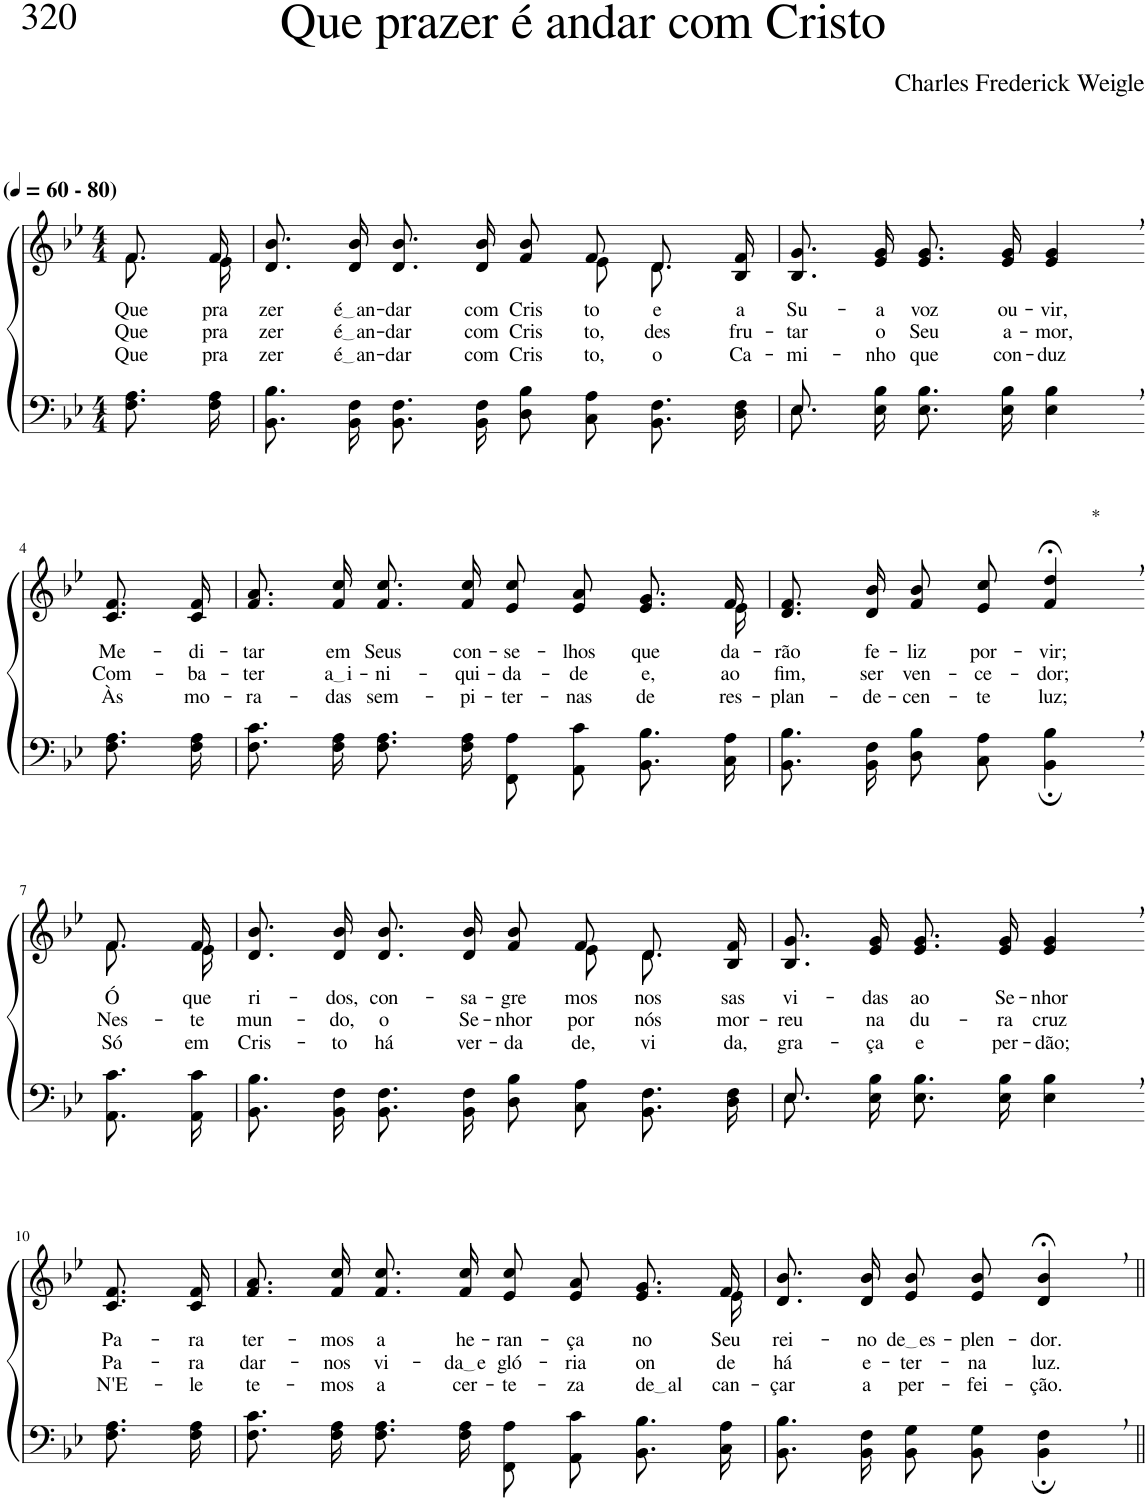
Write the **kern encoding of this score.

**kern	**kern	**text	**text	**text
*part2	*part1	*part1	*part1	*part1
*staff2	*staff1	*staff1	*staff1	*staff1
*I"Parte III e IV	*I"Parte I e II	*	*	*
*clefF4	*clefG2	*	*	*
*k[b-e-]	*k[b-e-]	*	*	*
*M4/4	*M4/4	*	*	*
*MM60	*MM60	*	*	*
=1	=1	=1	=1	=1
*	*^	*	*	*
!	!LO:TX:a:B:t=(	!	!	!	!
!	!LO:TX:a:B:t=- 80)	!	!	!	!
!	!	!	!LO:LY:b	!LO:LY:b	!LO:LY:b
8.F\ 8.A\L	8.f/L	8.f\L	Que	Que	Que
!	!	!	!LO:LY:b	!LO:LY:b	!LO:LY:b
16F\ 16A\Jk	16f/Jk	16e-\Jk	pra-	pra-	pra-
=2	=2	=2	=2	=2	=2
!	!	!	!LO:LY:b	!LO:LY:b	!LO:LY:b
8.BB-\ 8.B-\L	8.d/ 8.b-/L	8ryy	-zer	-zer	-zer
!	!	!	!LO:LY:b	!LO:LY:b	!LO:LY:b
*	*v	*v	*	*	*
16BB-\ 16F\Jk	16d/ 16b-/Jk	é an	é an	é an
!	!	!LO:LY:b	!LO:LY:b	!LO:LY:b
8.BB-\ 8.F\L	8.d/ 8.b-/L	-dar	-dar	-dar
!	!	!LO:LY:b	!LO:LY:b	!LO:LY:b
16BB-\ 16F\Jk	16d/ 16b-/Jk	com	com	com
!	!	!LO:LY:b	!LO:LY:b	!LO:LY:b
8D\ 8B-\L	8f/ 8b-/L	Cris-	Cris-	Cris-
*	*^	*	*	*
!	!	!	!LO:LY:b	!LO:LY:b	!LO:LY:b
8C\ 8A\J	8f/J	8e-\	-to	-to,	-to,
!	!	!	!LO:LY:b	!LO:LY:b	!LO:LY:b
8.BB-\ 8.F\L	8.d/L	8.d\J	e	des-	o
!	!	!	!LO:LY:b	!LO:LY:b	!LO:LY:b
16D\ 16F\Jk	16B-/ 16f/Jk	16ryy	a	-fru-	Ca-
=3	=3	=3	=3	=3	=3
*^	*	*	*	*	*
!	!	!	!	!LO:LY:b	!LO:LY:b	!LO:LY:b
*	*	*v	*v	*	*	*
8.E-\L	8.E-/	8.B-/ 8.g/L	Su-	-tar	-mi-
!	!	!	!LO:LY:b	!LO:LY:b	!LO:LY:b
16E-\ 16B-\Jk	2ryy	16e-/ 16g/Jk	-a	o	-nho
!	!	!	!LO:LY:b	!LO:LY:b	!LO:LY:b
8.E-\ 8.B-\L	.	8.e-/ 8.g/L	voz	Seu	que
!	!	!	!LO:LY:b	!LO:LY:b	!LO:LY:b
16E-\ 16B-\Jk	.	16e-/ 16g/Jk	ou-	a-	con-
!	!	!	!LO:LY:b	!LO:LY:b	!LO:LY:b
4E-\, 4B-\,	.	4e-/, 4g/,	-vir,	-mor,	-duz
.	16ryy	.	.	.	.
!!LO:LB:g=z
=4-	=4-	=4-	=4-	=4-	=4-
!	!	!	!LO:LY:b	!LO:LY:b	!LO:LY:b
*v	*v	*	*	*	*
8.F\ 8.A\L	8.c/ 8.f/L	Me-	Com-	Às
!	!	!LO:LY:b	!LO:LY:b	!LO:LY:b
16F\ 16A\Jk	16c/ 16f/Jk	-di-	-ba-	mo-
=5	=5	=5	=5	=5
!	!	!LO:LY:b	!LO:LY:b	!LO:LY:b
*	*^	*	*	*
8.F\ 8.c\L	8.f/ 8.a/L	2...ryy	-tar	-ter	-ra-
!	!	!	!LO:LY:b	!LO:LY:b	!LO:LY:b
16F\ 16A\Jk	16f/ 16cc/Jk	.	em	a i	-das
!	!	!	!LO:LY:b	!LO:LY:b	!LO:LY:b
8.F\ 8.A\L	8.f/ 8.cc/L	.	Seus	-ni-	sem-
!	!	!	!LO:LY:b	!LO:LY:b	!LO:LY:b
16F\ 16A\Jk	16f/ 16cc/Jk	.	con-	-qui-	-pi-
!	!	!	!LO:LY:b	!LO:LY:b	!LO:LY:b
8FF\ 8A\L	8e-/ 8cc/L	.	-se-	-da-	-ter-
!	!	!	!LO:LY:b	!LO:LY:b	!LO:LY:b
8AA\ 8c\J	8e-/ 8a/J	.	-lhos	-de	-nas
!	!	!	!LO:LY:b	!LO:LY:b	!LO:LY:b
8.BB-\ 8.B-\L	8.e-/ 8.g/L	.	que	e,	de
!	!	!	!LO:LY:b	!LO:LY:b	!LO:LY:b
16C\ 16A\Jk	16f/Jk	16e-\	da-	ao	res-
=6	=6	=6	=6	=6	=6
!	!	!	!LO:LY:b	!LO:LY:b	!LO:LY:b
*	*v	*v	*	*	*
8.BB-\ 8.B-\L	8.d/ 8.f/L	-rão	fim,	-plan-
!	!	!LO:LY:b	!LO:LY:b	!LO:LY:b
16BB-\ 16F\Jk	16d/ 16b-/Jk	fe-	ser	-de-
!	!	!LO:LY:b	!LO:LY:b	!LO:LY:b
8D\ 8B-\L	8f/ 8b-/L	-liz	ven-	-cen-
!	!	!LO:LY:b	!LO:LY:b	!LO:LY:b
8C\ 8A\J	8e-/ 8cc/J	por-	-ce-	-te
!	!LO:TX:a:t=*	!	!	!
!	!	!LO:LY:b	!LO:LY:b	!LO:LY:b
4BB-\;, 4B-\;,	4f/;<, 4dd/;<,	-vir;	-dor;	luz;
!!LO:LB:g=z
=7-	=7-	=7-	=7-	=7-
*	*^	*	*	*
!	!	!	!LO:LY:b	!LO:LY:b	!LO:LY:b
8.AA\ 8.c\L	8.f/L	8.f\L	Ó	Nes-	Só
!	!	!	!LO:LY:b	!LO:LY:b	!LO:LY:b
16AA\ 16c\Jk	16f/Jk	16e-\Jk	que-	-te	em
=8	=8	=8	=8	=8	=8
!	!	!	!LO:LY:b	!LO:LY:b	!LO:LY:b
8.BB-\ 8.B-\L	8.d/ 8.b-/L	8ryy	-ri-	mun-	Cris-
!	!	!	!LO:LY:b	!LO:LY:b	!LO:LY:b
*	*v	*v	*	*	*
16BB-\ 16F\Jk	16d/ 16b-/Jk	-dos,	-do,	-to
!	!	!LO:LY:b	!LO:LY:b	!LO:LY:b
8.BB-\ 8.F\L	8.d/ 8.b-/L	con-	o	há
!	!	!LO:LY:b	!LO:LY:b	!LO:LY:b
16BB-\ 16F\Jk	16d/ 16b-/Jk	-sa-	Se-	ver-
!	!	!LO:LY:b	!LO:LY:b	!LO:LY:b
8D\ 8B-\L	8f/ 8b-/L	-gre-	-nhor	-da-
*	*^	*	*	*
!	!	!	!LO:LY:b	!LO:LY:b	!LO:LY:b
8C\ 8A\J	8f/J	8e-\	-mos	por	-de,
!	!	!	!LO:LY:b	!LO:LY:b	!LO:LY:b
8.BB-\ 8.F\L	8.d/L	8.d\J	nos-	nós	vi-
!	!	!	!LO:LY:b	!LO:LY:b	!LO:LY:b
16D\ 16F\Jk	16B-/ 16f/Jk	16ryy	-sas	mor-	-da,
=9	=9	=9	=9	=9	=9
*^	*	*	*	*	*
!	!	!	!	!LO:LY:b	!LO:LY:b	!LO:LY:b
*	*	*v	*v	*	*	*
8.E-\L	8.E-/	8.B-/ 8.g/L	vi-	-reu	gra-
!	!	!	!LO:LY:b	!LO:LY:b	!LO:LY:b
16E-\ 16B-\Jk	2ryy	16e-/ 16g/Jk	-das	na	-ça
!	!	!	!LO:LY:b	!LO:LY:b	!LO:LY:b
8.E-\ 8.B-\L	.	8.e-/ 8.g/L	ao	du-	e
!	!	!	!LO:LY:b	!LO:LY:b	!LO:LY:b
16E-\ 16B-\Jk	.	16e-/ 16g/Jk	Se-	-ra	per-
!	!	!	!LO:LY:b	!LO:LY:b	!LO:LY:b
4E-\, 4B-\,	.	4e-/, 4g/,	-nhor	cruz	-dão;
.	16ryy	.	.	.	.
!!LO:LB:g=z
=10-	=10-	=10-	=10-	=10-	=10-
!	!	!	!LO:LY:b	!LO:LY:b	!LO:LY:b
*v	*v	*	*	*	*
8.F\ 8.A\L	8.c/ 8.f/L	Pa-	Pa-	N'E-
!	!	!LO:LY:b	!LO:LY:b	!LO:LY:b
16F\ 16A\Jk	16c/ 16f/Jk	-ra	-ra	-le
=11	=11	=11	=11	=11
!	!	!LO:LY:b	!LO:LY:b	!LO:LY:b
*	*^	*	*	*
8.F\ 8.c\L	8.f/ 8.a/L	2...ryy	ter-	dar-	te-
!	!	!	!LO:LY:b	!LO:LY:b	!LO:LY:b
16F\ 16A\Jk	16f/ 16cc/Jk	.	-mos	-nos	-mos
!	!	!	!LO:LY:b	!LO:LY:b	!LO:LY:b
8.F\ 8.A\L	8.f/ 8.cc/L	.	a	vi-	a
!	!	!	!LO:LY:b	!LO:LY:b	!LO:LY:b
16F\ 16A\Jk	16f/ 16cc/Jk	.	he-	da e	cer-
!	!	!	!LO:LY:b	!LO:LY:b	!LO:LY:b
8FF\ 8A\L	8e-/ 8cc/L	.	-ran-	gló-	-te-
!	!	!	!LO:LY:b	!LO:LY:b	!LO:LY:b
8AA\ 8c\J	8e-/ 8a/J	.	-ça	-ria	-za
!	!	!	!LO:LY:b	!LO:LY:b	!LO:LY:b
8.BB-\ 8.B-\L	8.e-/ 8.g/L	.	no	on-	de al
!	!	!	!LO:LY:b	!LO:LY:b	!LO:LY:b
16C\ 16A\Jk	16f/Jk	16e-\	Seu	-de	-can-
=12	=12	=12	=12	=12	=12
!	!	!	!LO:LY:b	!LO:LY:b	!LO:LY:b
*	*v	*v	*	*	*
8.BB-\ 8.B-\L	8.d/ 8.b-/L	rei-	há	çar
!	!	!LO:LY:b	!LO:LY:b	!LO:LY:b
16BB-\ 16F\Jk	16d/ 16b-/Jk	-no	e-	a
!	!	!LO:LY:b	!LO:LY:b	!LO:LY:b
8BB-\ 8G\L	8e-/ 8b-/L	de es	-ter-	per-
!	!	!LO:LY:b	!LO:LY:b	!LO:LY:b
8BB-\ 8G\J	8e-/ 8b-/J	-plen-	-na	-fei-
!	!	!LO:LY:b	!LO:LY:b	!LO:LY:b
4BB-\;, 4F\;,	4d/;<, 4b-/;<,	-dor.	luz.	-ção.
=||	=||	=||	=||	=||
*-	*-	*-	*-	*-
